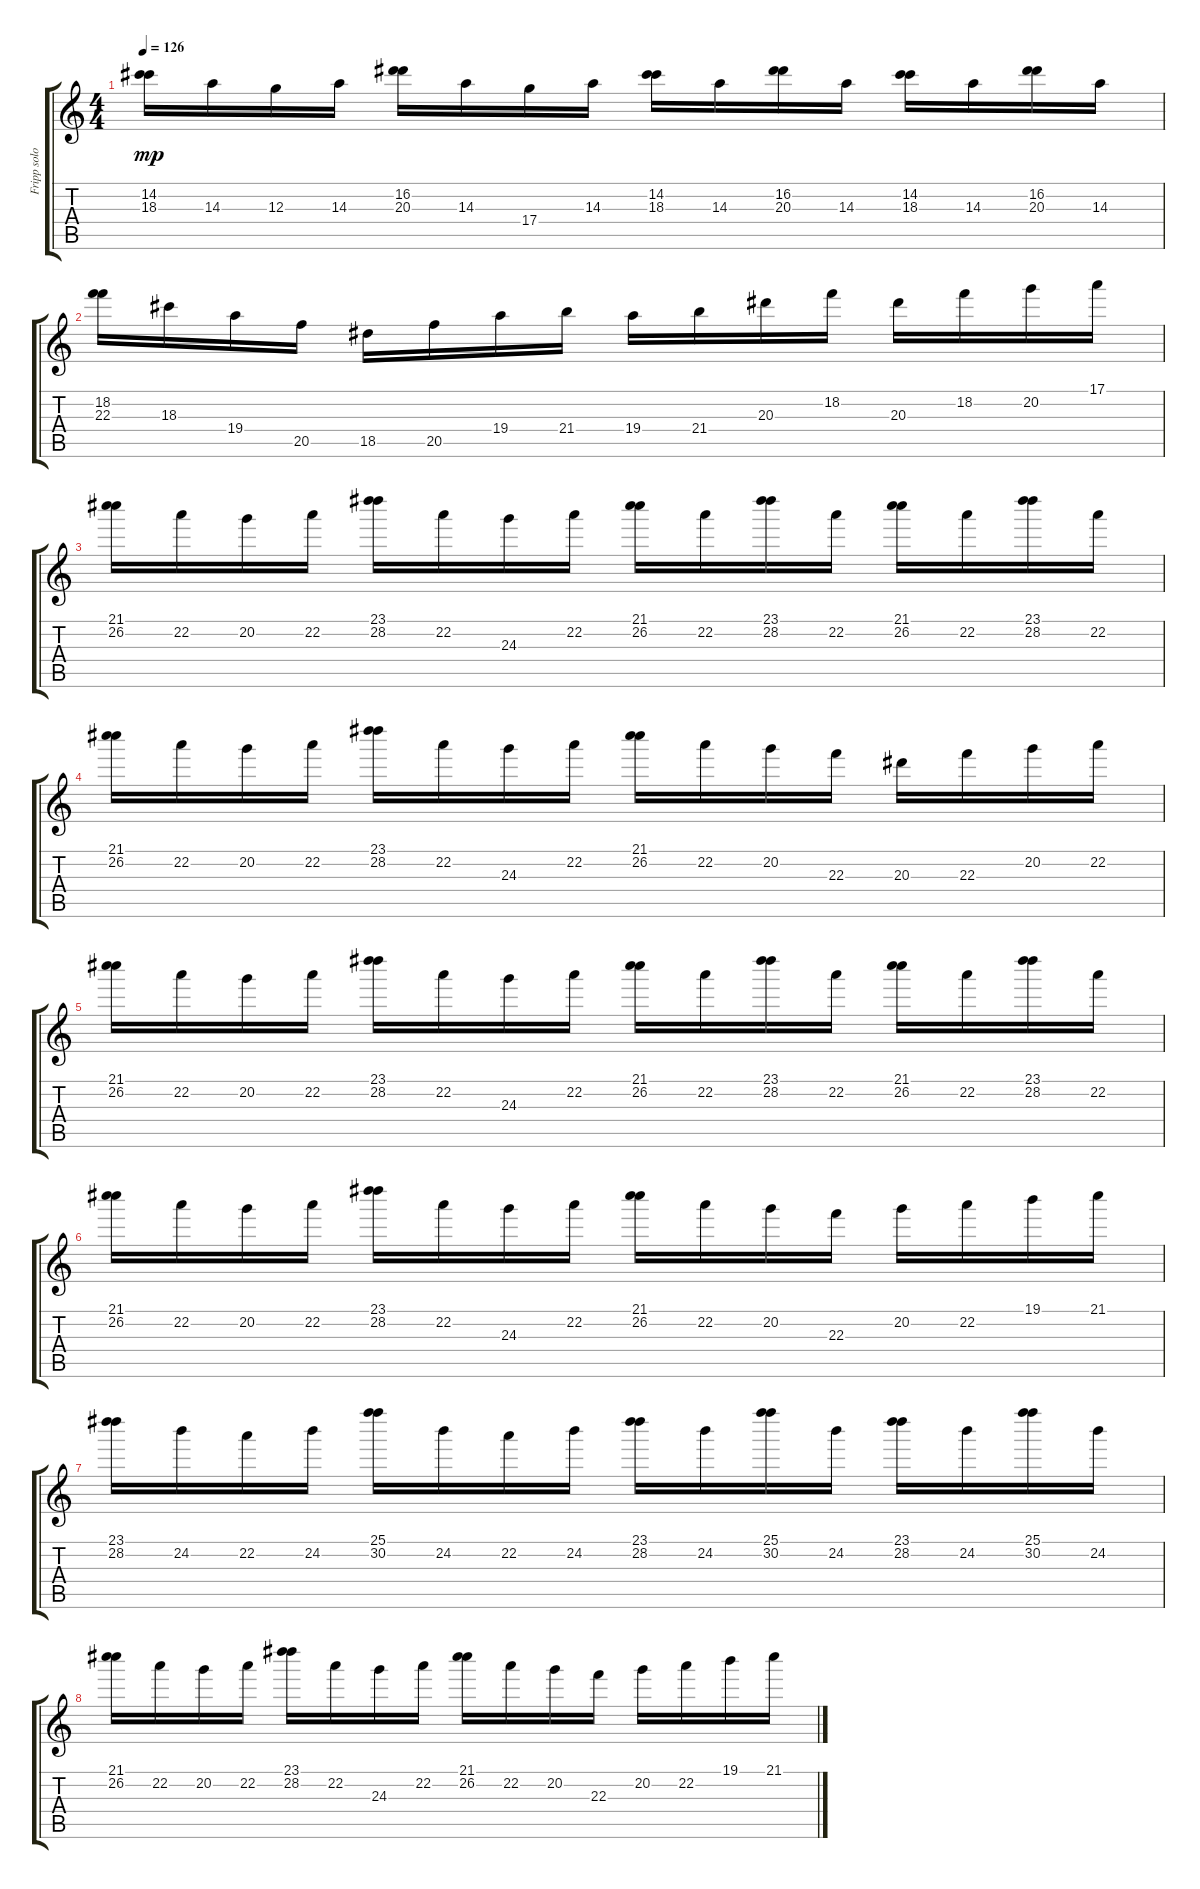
\track ("Fripp solo" "Fripp solo") {instrument acousticguitarnylon}
\staff {score tabs}
\tuning (E4 B3 G3 D3 A2 E2) {hide}
\ts (4 4)
\tempo 126
\clef g2
\ks c
(14.2 18.3).16{dy mp} 14.3.16 12.3.16 14.3.16 (16.2 20.3).16 14.3.16 17.4.16 14.3.16 (14.2 18.3).16 14.3.16 (16.2 20.3).16 14.3.16 (14.2 18.3).16 14.3.16 (16.2 20.3).16 14.3.16 |
(18.2 22.3).16 18.3.16 19.4.16 20.5.16 18.5.16 20.5.16 19.4.16 21.4.16 19.4.16 21.4.16 20.3.16 18.2.16 20.3.16 18.2.16 20.2.16 17.1.16 |
(21.1 26.2).16 22.2.16 20.2.16 22.2.16 (23.1 28.2).16 22.2.16 24.3.16 22.2.16 (21.1 26.2).16 22.2.16 (23.1 28.2).16 22.2.16 (21.1 26.2).16 22.2.16 (23.1 28.2).16 22.2.16 |
(21.1 26.2).16 22.2.16 20.2.16 22.2.16 (23.1 28.2).16 22.2.16 24.3.16 22.2.16 (21.1 26.2).16 22.2.16 20.2.16 22.3.16 20.3.16 22.3.16 20.2.16 22.2.16 |
(21.1 26.2).16 22.2.16 20.2.16 22.2.16 (23.1 28.2).16 22.2.16 24.3.16 22.2.16 (21.1 26.2).16 22.2.16 (23.1 28.2).16 22.2.16 (21.1 26.2).16 22.2.16 (23.1 28.2).16 22.2.16 |
(21.1 26.2).16 22.2.16 20.2.16 22.2.16 (23.1 28.2).16 22.2.16 24.3.16 22.2.16 (21.1 26.2).16 22.2.16 20.2.16 22.3.16 20.2.16 22.2.16 19.1.16 21.1.16 |
(23.1 28.2).16 24.2.16 22.2.16 24.2.16 (25.1 30.2).16 24.2.16 22.2.16 24.2.16 (23.1 28.2).16 24.2.16 (25.1 30.2).16 24.2.16 (23.1 28.2).16 24.2.16 (25.1 30.2).16 24.2.16 |
(21.1 26.2).16 22.2.16 20.2.16 22.2.16 (23.1 28.2).16 22.2.16 24.3.16 22.2.16 (21.1 26.2).16 22.2.16 20.2.16 22.3.16 20.2.16 22.2.16 19.1.16 21.1.16
